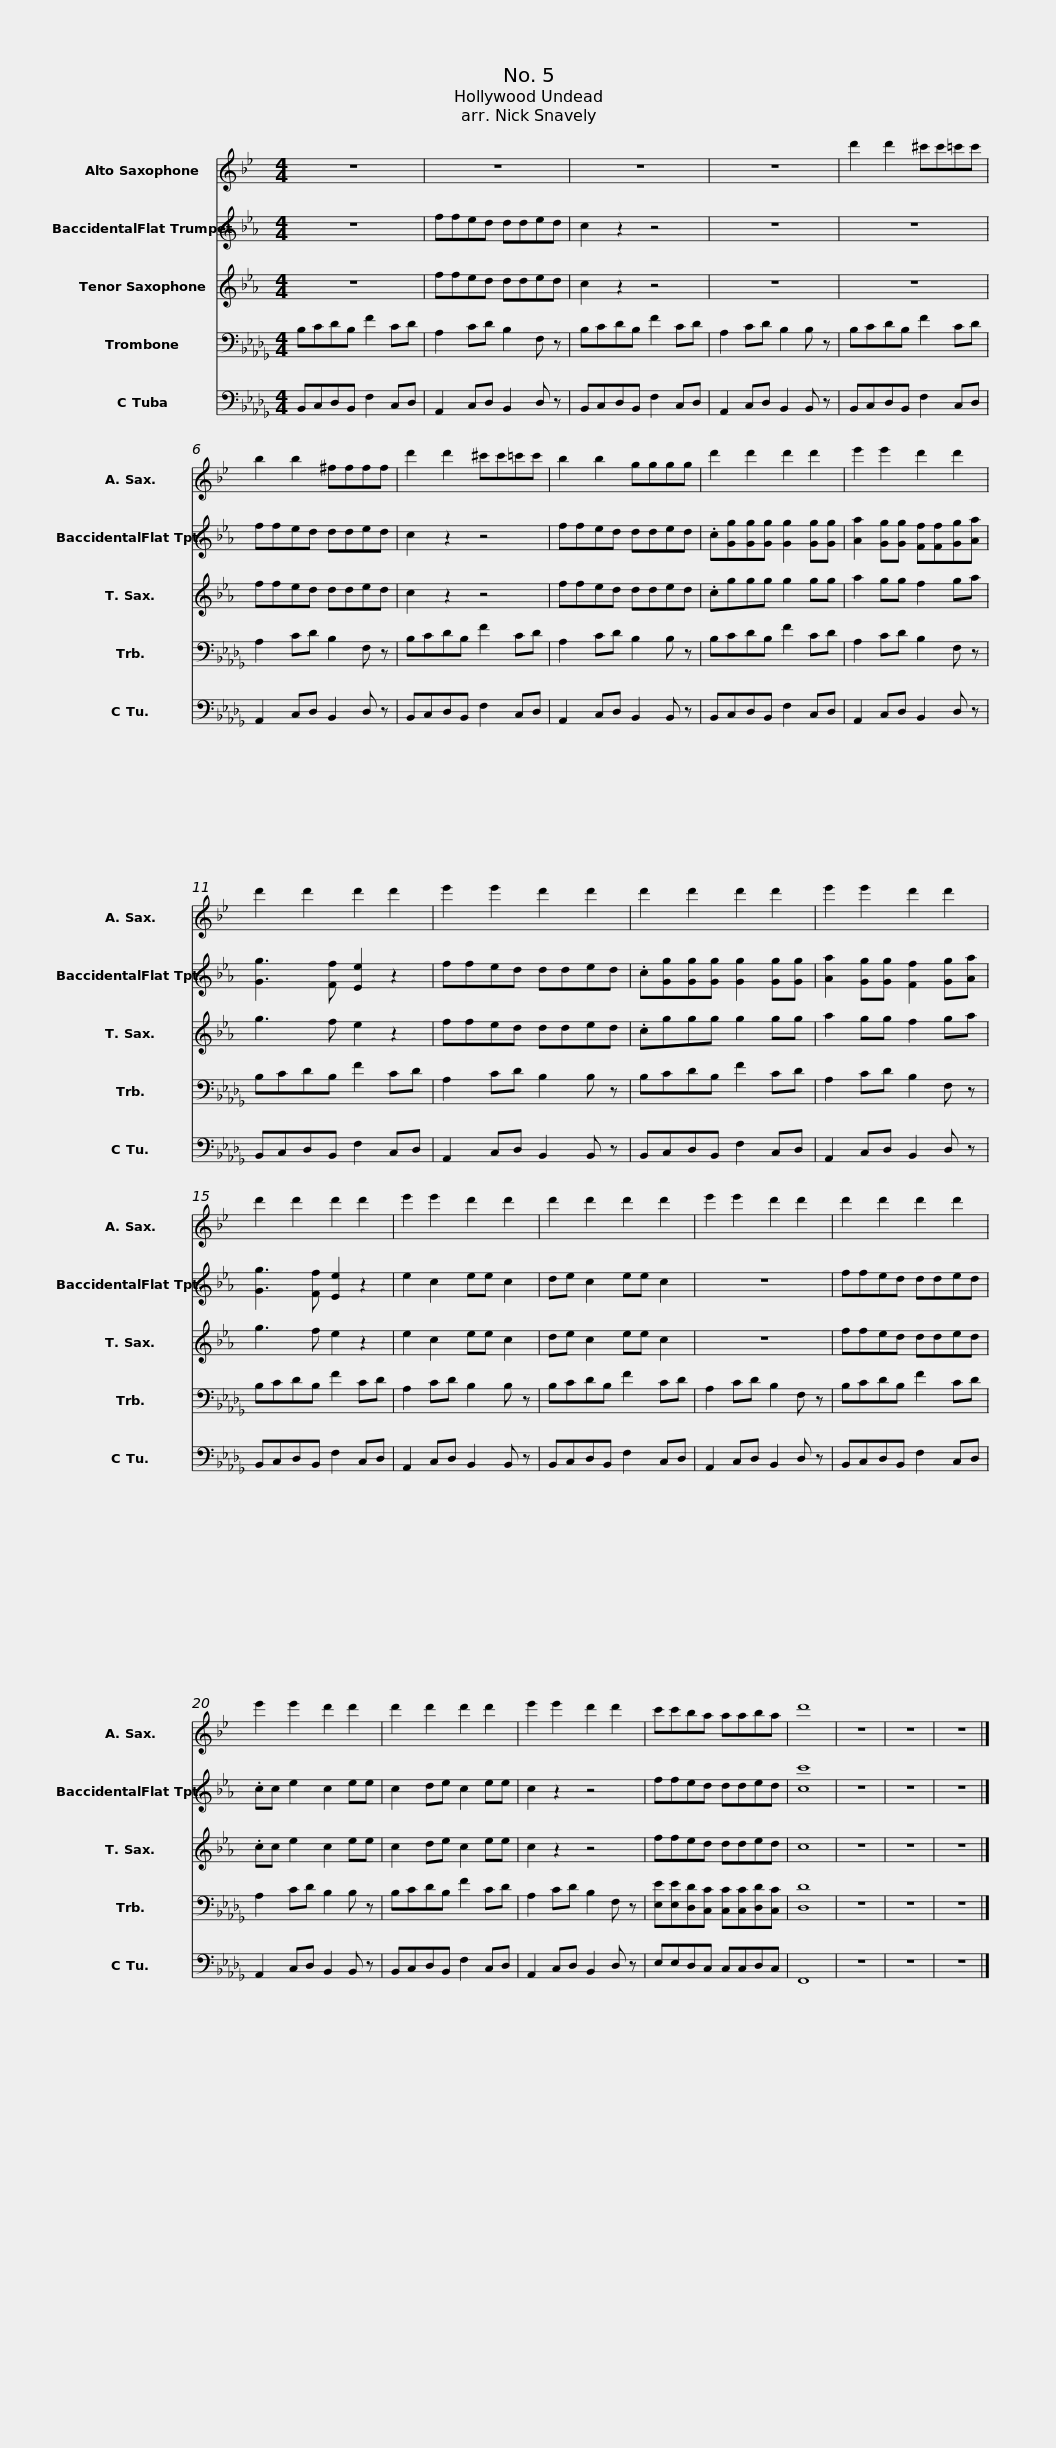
X:1
%%score 1 2 3 4 5
L:1/8
M:4/4
I:linebreak $
K:Db
V:1 treble transpose=-9
V:2 treble transpose=-2
V:3 treble transpose=-14
V:4 bass
V:5 bass
V:1
[K:Bb] z8 | z8 | z8 | z8 |$ d'2 d'2 ^c'c'=c'c' | %5
 b2 b2 ^ffff | d'2 d'2 ^c'c'=c'c' | b2 b2 gggg |$ d'2 d'2 d'2 d'2 | e'2 e'2 d'2 d'2 | %10
 d'2 d'2 d'2 d'2 | e'2 e'2 d'2 d'2 |$ d'2 d'2 d'2 d'2 | e'2 e'2 d'2 d'2 | d'2 d'2 d'2 d'2 | %15
 e'2 e'2 d'2 d'2 |$ d'2 d'2 d'2 d'2 | e'2 e'2 d'2 d'2 | d'2 d'2 d'2 d'2 | e'2 e'2 d'2 d'2 |$ %20
 d'2 d'2 d'2 d'2 | e'2 e'2 d'2 d'2 | c'c'ba aaba | d'8 | z8 | %25
 z8 | z8 |] %27
V:2
[K:Eb] z8 | ffed dded | c2 z2 z4 | z8 |$ z8 | %5
 ffed dded | c2 z2 z4 | ffed dded |$ .c[Gg][Gg][Gg] [Gg]2 [Gg][Gg] | [Aa]2 [Gg][Gg] [Ff][Ff][Gg][Aa] | %10
 [Gg]3 [Ff] [Ee]2 z2 | ffed dded |$ .c[Gg][Gg][Gg] [Gg]2 [Gg][Gg] | [Aa]2 [Gg][Gg] [Ff]2 [Gg][Aa] | [Gg]3 [Ff] [Ee]2 z2 | %15
 e2 c2 ee c2 |$ de c2 ee c2 | z8 | ffed dded | .cc e2 c2 ee |$ %20
 c2 de c2 ee | c2 z2 z4 | ffed dded | [cc']8 | z8 | %25
 z8 | z8 |] %27
V:3
[K:Eb] z8 | ffed dded | c2 z2 z4 | z8 |$ z8 | %5
 ffed dded | c2 z2 z4 | ffed dded |$ .cggg g2 gg | a2 gg f2 ga | %10
 g3 f e2 z2 | ffed dded |$ .cggg g2 gg | a2 gg f2 ga | g3 f e2 z2 | %15
 e2 c2 ee c2 |$ de c2 ee c2 | z8 | ffed dded | .cc e2 c2 ee |$ %20
 c2 de c2 ee | c2 z2 z4 | ffed dded | c8 | z8 | %25
 z8 | z8 |] %27
V:4
 B,CDB, F2 CD | A,2 CD B,2 F, z | B,CDB, F2 CD | A,2 CD B,2 B, z |$ B,CDB, F2 CD | %5
 A,2 CD B,2 F, z | B,CDB, F2 CD | A,2 CD B,2 B, z |$ B,CDB, F2 CD | A,2 CD B,2 F, z | %10
 B,CDB, F2 CD | A,2 CD B,2 B, z |$ B,CDB, F2 CD | A,2 CD B,2 F, z | B,CDB, F2 CD | %15
 A,2 CD B,2 B, z |$ B,CDB, F2 CD | A,2 CD B,2 F, z | B,CDB, F2 CD | A,2 CD B,2 B, z |$ %20
 B,CDB, F2 CD | A,2 CD B,2 F, z | [E,E][E,E][D,D][C,C] [C,C][C,C][D,D][C,C] | [D,D]8 | z8 | %25
 z8 | z8 |] %27
V:5
 B,,C,D,B,, F,2 C,D, | A,,2 C,D, B,,2 D, z | B,,C,D,B,, F,2 C,D, | A,,2 C,D, B,,2 B,, z |$ B,,C,D,B,, F,2 C,D, | %5
 A,,2 C,D, B,,2 D, z | B,,C,D,B,, F,2 C,D, | A,,2 C,D, B,,2 B,, z |$ B,,C,D,B,, F,2 C,D, | A,,2 C,D, B,,2 D, z | %10
 B,,C,D,B,, F,2 C,D, | A,,2 C,D, B,,2 B,, z |$ B,,C,D,B,, F,2 C,D, | A,,2 C,D, B,,2 D, z | B,,C,D,B,, F,2 C,D, | %15
 A,,2 C,D, B,,2 B,, z |$ B,,C,D,B,, F,2 C,D, | A,,2 C,D, B,,2 D, z | B,,C,D,B,, F,2 C,D, | A,,2 C,D, B,,2 B,, z |$ %20
 B,,C,D,B,, F,2 C,D, | A,,2 C,D, B,,2 D, z | E,E,D,C, C,C,D,C, | F,,8 | z8 | %25
 z8 | z8 |] %27
